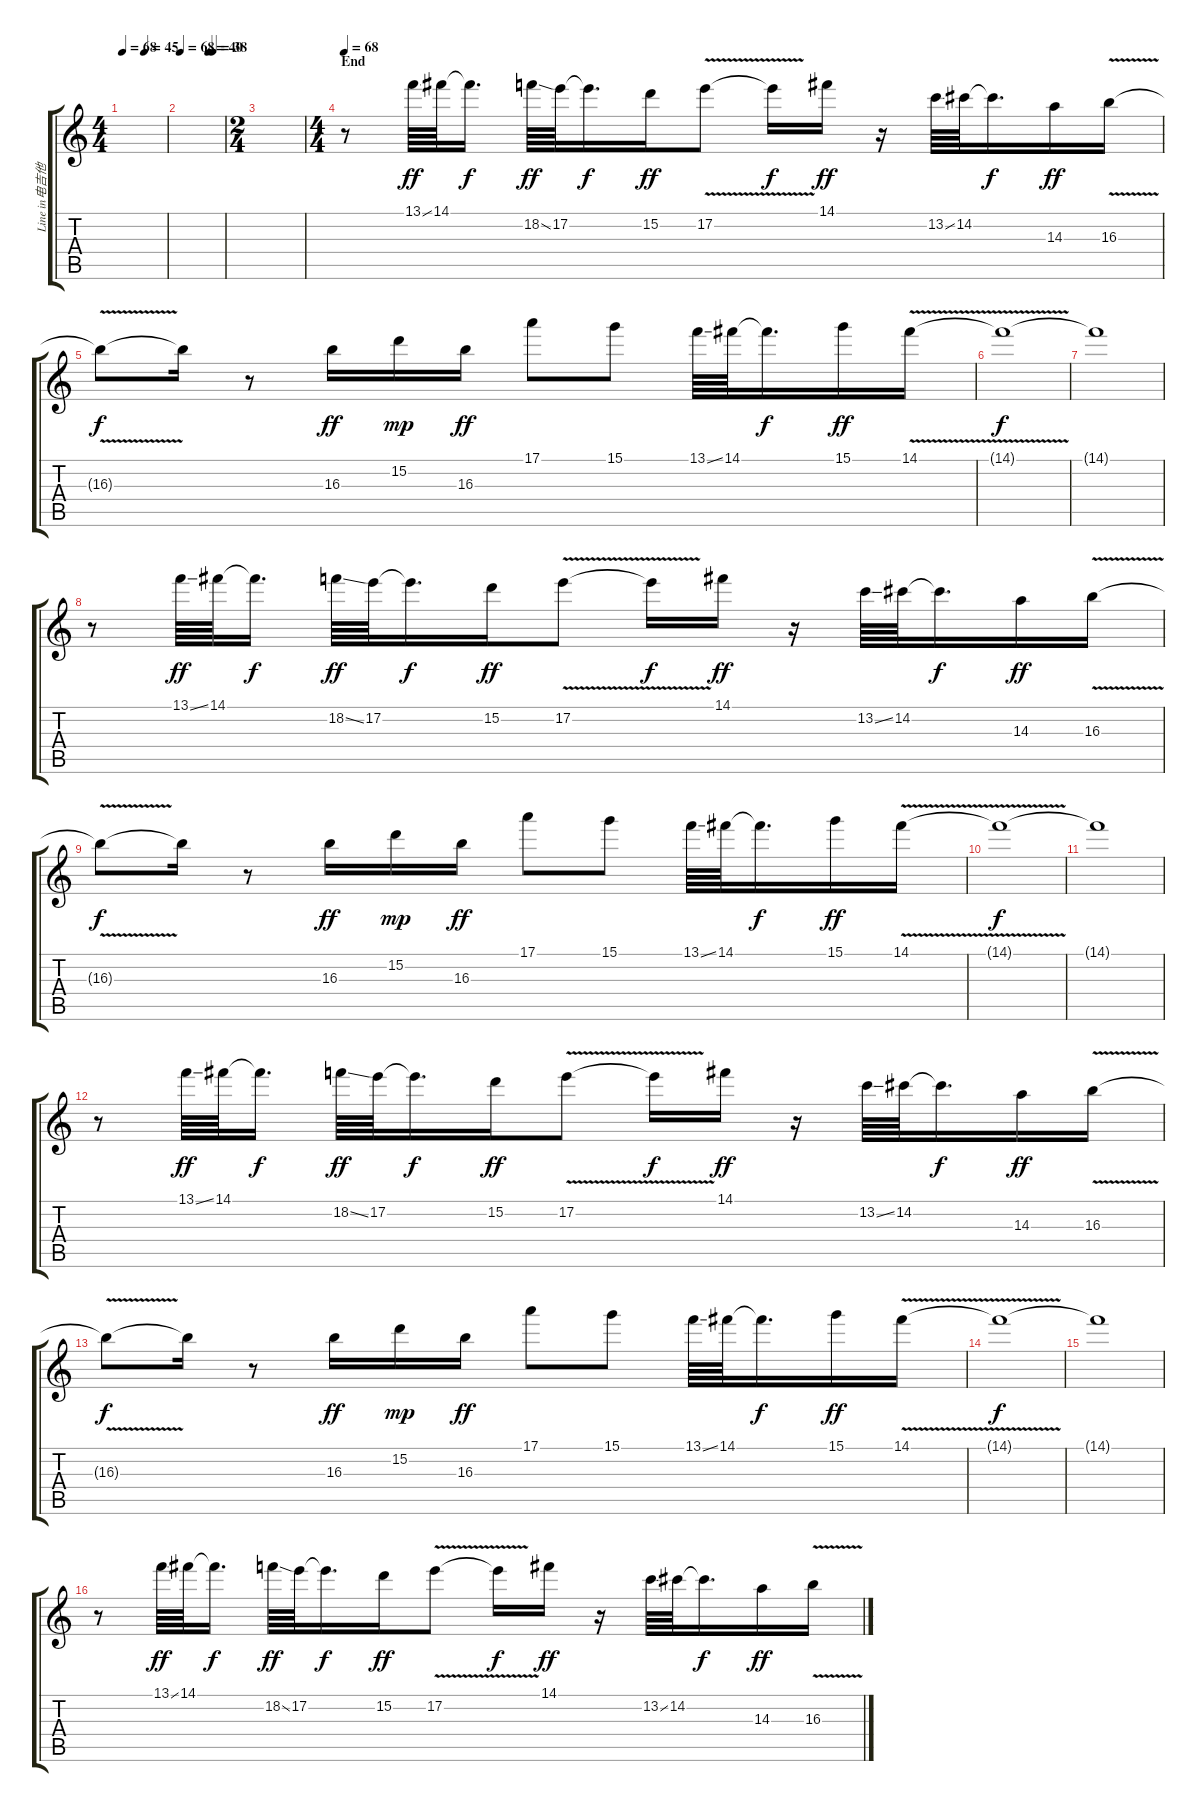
\track ("Line in电吉他2" "Line in电吉他") {instrument electricguitarjazz}
\staff {score tabs}
\tuning (E4 B3 G3 D3 A2 E2) {hide}
\ts (4 4)
\tempo 68
\tempo (45 0.5)
\clef g2
\ks c
|
\tempo 68
\tempo (40 0.65)
\tempo (38 0.75)
|
\ts (2 4)
|
\ts (4 4)
\section ("" "End")
\tempo 68
r.8 13.1{ss}.64{dy ff} 14.1.64 14.1{t}.16{d dy f} 18.2{ss}.64{dy ff} 17.2.64 17.2{t}.16{d dy f} 15.2.16{dy ff} 17.2{v}.8 17.2{t}.16{dy f} 14.1.16{dy ff} r.16 13.2{ss}.64 14.2.64 14.2{t}.16{d dy f} 14.3.16{dy ff} 16.3{v}.16 |
16.3{t}.8{dy f} 16.3{t}.16 r.8 16.3.16{dy ff} 15.2.16{dy mp} 16.3.16{dy ff} 17.1.8 15.1.8 13.1{ss}.64 14.1.64 14.1{t}.16{d dy f} 15.1.16{dy ff} 14.1{v}.16 |
14.1{t}.1{dy f} |
14.1{t}.1 |
r.8 13.1{ss}.64{dy ff} 14.1.64 14.1{t}.16{d dy f} 18.2{ss}.64{dy ff} 17.2.64 17.2{t}.16{d dy f} 15.2.16{dy ff} 17.2{v}.8 17.2{t}.16{dy f} 14.1.16{dy ff} r.16 13.2{ss}.64 14.2.64 14.2{t}.16{d dy f} 14.3.16{dy ff} 16.3{v}.16 |
16.3{t}.8{dy f} 16.3{t}.16 r.8 16.3.16{dy ff} 15.2.16{dy mp} 16.3.16{dy ff} 17.1.8 15.1.8 13.1{ss}.64 14.1.64 14.1{t}.16{d dy f} 15.1.16{dy ff} 14.1{v}.16 |
14.1{t}.1{dy f} |
14.1{t}.1 |
r.8 13.1{ss}.64{dy ff} 14.1.64 14.1{t}.16{d dy f} 18.2{ss}.64{dy ff} 17.2.64 17.2{t}.16{d dy f} 15.2.16{dy ff} 17.2{v}.8 17.2{t}.16{dy f} 14.1.16{dy ff volume 13} r.16 13.2{ss}.64 14.2.64 14.2{t}.16{d dy f} 14.3.16{dy ff} 16.3{v}.16{volume 11} |
16.3{t}.8{dy f} 16.3{t}.16 r.8 16.3.16{dy ff} 15.2.16{dy mp} 16.3.16{dy ff} 17.1.8{volume 7} 15.1.8 13.1{ss}.64 14.1.64 14.1{t}.16{d dy f} 15.1.16{dy ff} 14.1{v}.16 |
14.1{t}.1{dy f} |
14.1{t}.1 |
r.8 13.1{ss}.64{dy ff volume 3} 14.1.64 14.1{t}.16{d dy f} 18.2{ss}.64{dy ff} 17.2.64 17.2{t}.16{d dy f} 15.2.16{dy ff} 17.2{v}.8{volume 2} 17.2{t}.16{dy f} 14.1.16{dy ff} r.16 13.2{ss}.64 14.2.64 14.2{t}.16{d dy f} 14.3.16{dy ff volume 1} 16.3{v}.16
